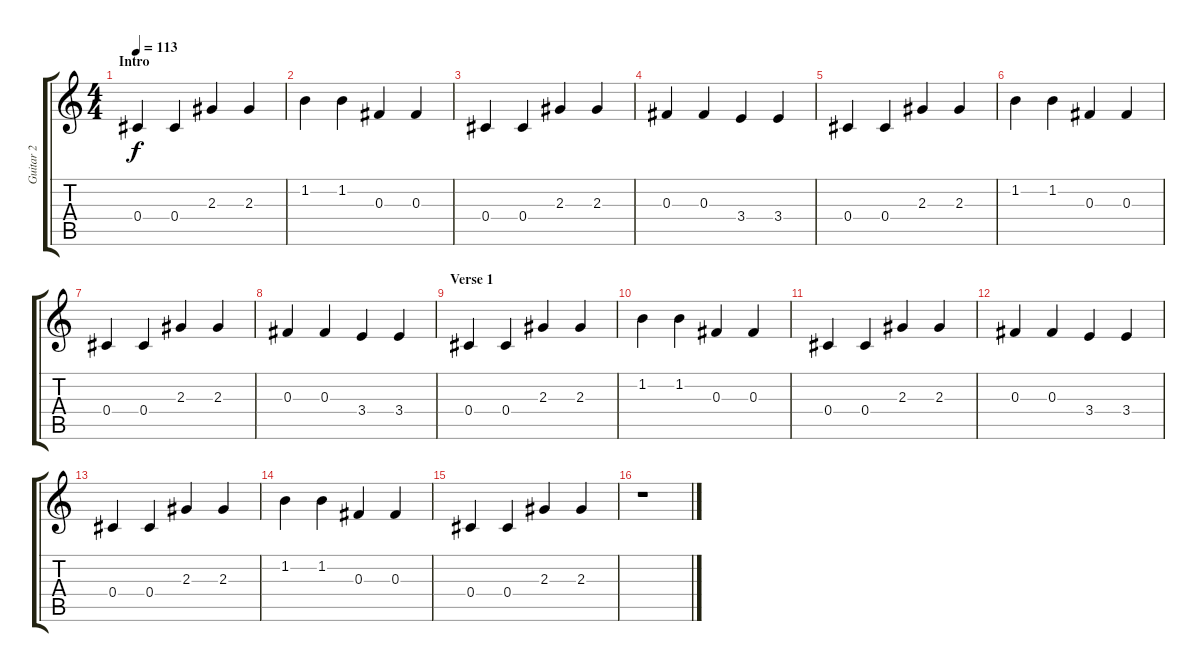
\track ("Guitar 2" "Guitar 2") {instrument electricguitarjazz}
\staff {score tabs}
\tuning (Eb4 Bb3 Gb3 Db3 Ab2 Db2) {hide}
\ts (4 4)
\section ("" "Intro")
\tempo 113
\clef g2
\ks c
0.4.4{dy f instrument electricguitarjazz} 0.4.4 2.3.4 2.3.4 |
1.2.4 1.2.4 0.3.4 0.3.4 |
0.4.4 0.4.4 2.3.4 2.3.4 |
0.3.4 0.3.4 3.4.4 3.4.4 |
0.4.4 0.4.4 2.3.4 2.3.4 |
1.2.4 1.2.4 0.3.4 0.3.4 |
0.4.4 0.4.4 2.3.4 2.3.4 |
0.3.4 0.3.4 3.4.4 3.4.4 |
\section ("" "Verse 1")
0.4.4 0.4.4 2.3.4 2.3.4 |
1.2.4 1.2.4 0.3.4 0.3.4 |
0.4.4 0.4.4 2.3.4 2.3.4 |
0.3.4 0.3.4 3.4.4 3.4.4 |
0.4.4 0.4.4 2.3.4 2.3.4 |
1.2.4 1.2.4 0.3.4 0.3.4 |
0.4.4 0.4.4 2.3.4 2.3.4 |
r.1
